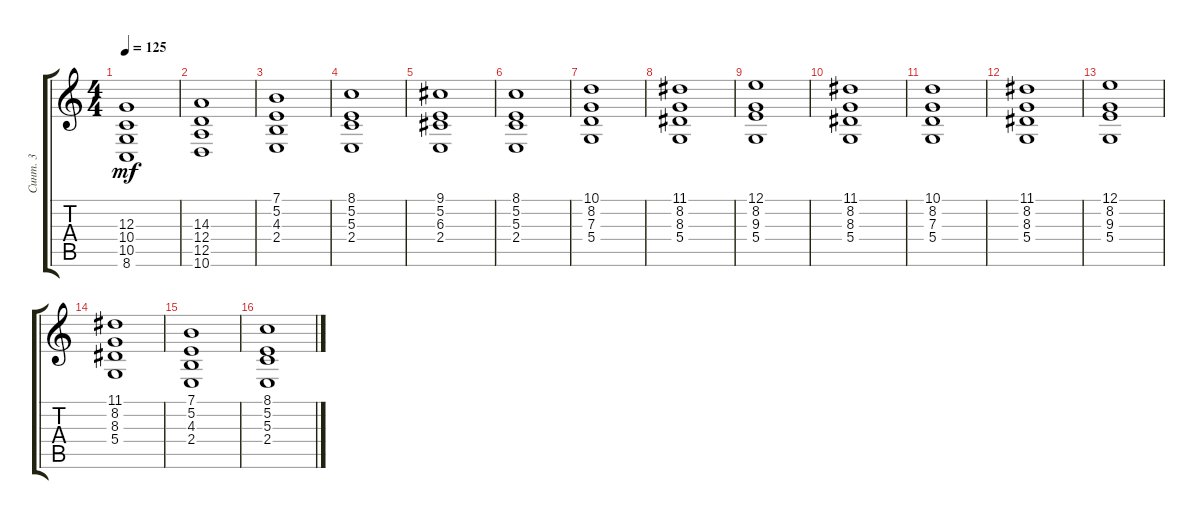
\track ("Синт. 3" "Синт. 3") {instrument stringensemble2}
\staff {score tabs}
\tuning (E4 B3 G3 D3 A2 E2) {hide}
\ts (4 4)
\tempo 125
\clef g2
\ks c
(12.3 10.4 10.5 8.6).1{dy mf} |
(14.3 12.4 12.5 10.6).1 |
(7.1 5.2 4.3 2.4).1 |
(8.1 5.2 5.3 2.4).1 |
(9.1 5.2 6.3 2.4).1 |
(8.1 5.2 5.3 2.4).1 |
(10.1 8.2 7.3 5.4).1 |
(11.1 8.2 8.3 5.4).1 |
(12.1 8.2 9.3 5.4).1 |
(11.1 8.2 8.3 5.4).1 |
(10.1 8.2 7.3 5.4).1 |
(11.1 8.2 8.3 5.4).1 |
(12.1 8.2 9.3 5.4).1 |
(11.1 8.2 8.3 5.4).1 |
(7.1 5.2 4.3 2.4).1 |
(8.1 5.2 5.3 2.4).1
